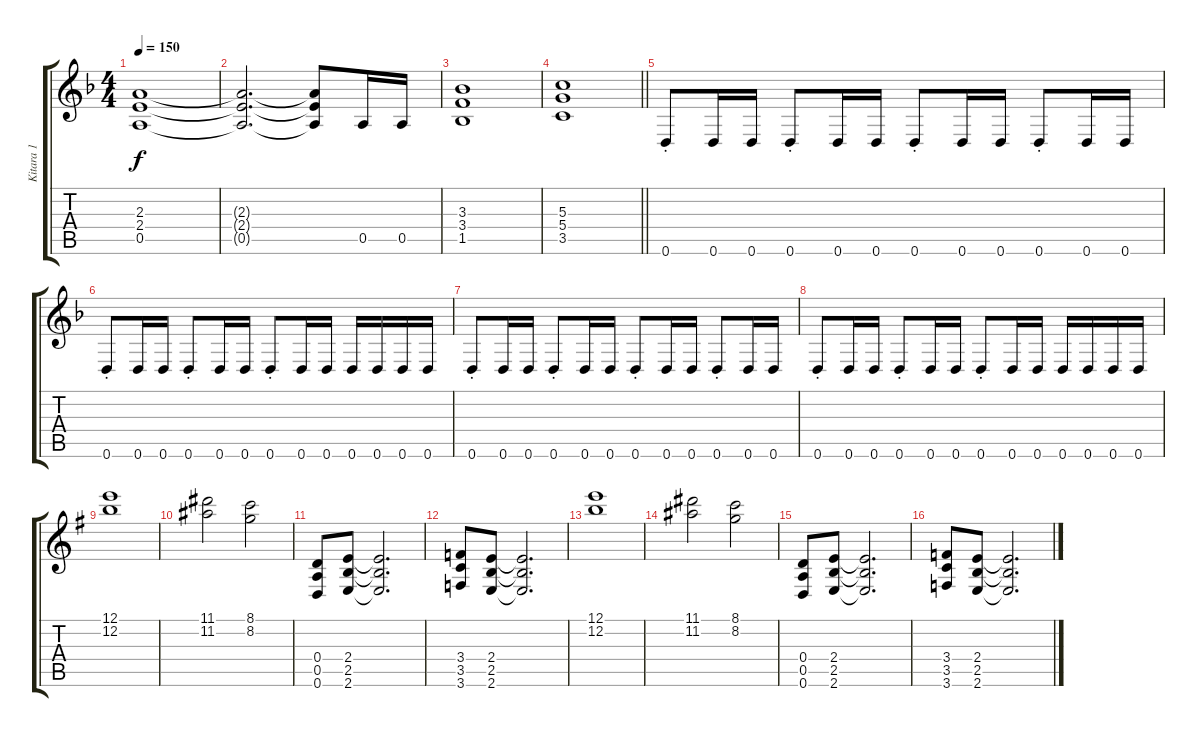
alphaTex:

\track ("Kitara 1" "Kitara 1") {instrument distortionguitar}
\staff {score tabs}
\tuning (E4 B3 G3 D3 A2 D2) {hide}
\ts (4 4)
\tempo 150
\clef g2
\ks dminor
(2.3 2.4 0.5).1{dy f} |
(2.3{t} 2.4{t} 0.5{t}).2{d} (2.3{t} 2.4{t} 0.5{t}).8 0.5.16 0.5.16 |
(3.3 3.4 1.5).1 |
\barLineRight lightlight
(5.3 5.4 3.5).1 |
0.6{st}.8 0.6.16 0.6.16 0.6{st}.8 0.6.16 0.6.16 0.6{st}.8 0.6.16 0.6.16 0.6{st}.8 0.6.16 0.6.16 |
0.6{st}.8 0.6.16 0.6.16 0.6{st}.8 0.6.16 0.6.16 0.6{st}.8 0.6.16 0.6.16 0.6.16 0.6.16 0.6.16 0.6.16 |
0.6{st}.8 0.6.16 0.6.16 0.6{st}.8 0.6.16 0.6.16 0.6{st}.8 0.6.16 0.6.16 0.6{st}.8 0.6.16 0.6.16 |
0.6{st}.8 0.6.16 0.6.16 0.6{st}.8 0.6.16 0.6.16 0.6{st}.8 0.6.16 0.6.16 0.6.16 0.6.16 0.6.16 0.6.16 |
\ks g
(12.1 12.2).1 |
(11.1 11.2).2 (8.1 8.2).2 |
(0.4 0.5 0.6).8 (2.4 2.5 2.6).8 (2.4{t} 2.5{t} 2.6{t}).2{d} |
(3.4 3.5 3.6).8 (2.4 2.5 2.6).8 (2.4{t} 2.5{t} 2.6{t}).2{d} |
(12.1 12.2).1 |
(11.1 11.2).2 (8.1 8.2).2 |
(0.4 0.5 0.6).8 (2.4 2.5 2.6).8 (2.4{t} 2.5{t} 2.6{t}).2{d} |
(3.4 3.5 3.6).8 (2.4 2.5 2.6).8 (2.4{t} 2.5{t} 2.6{t}).2{d}
